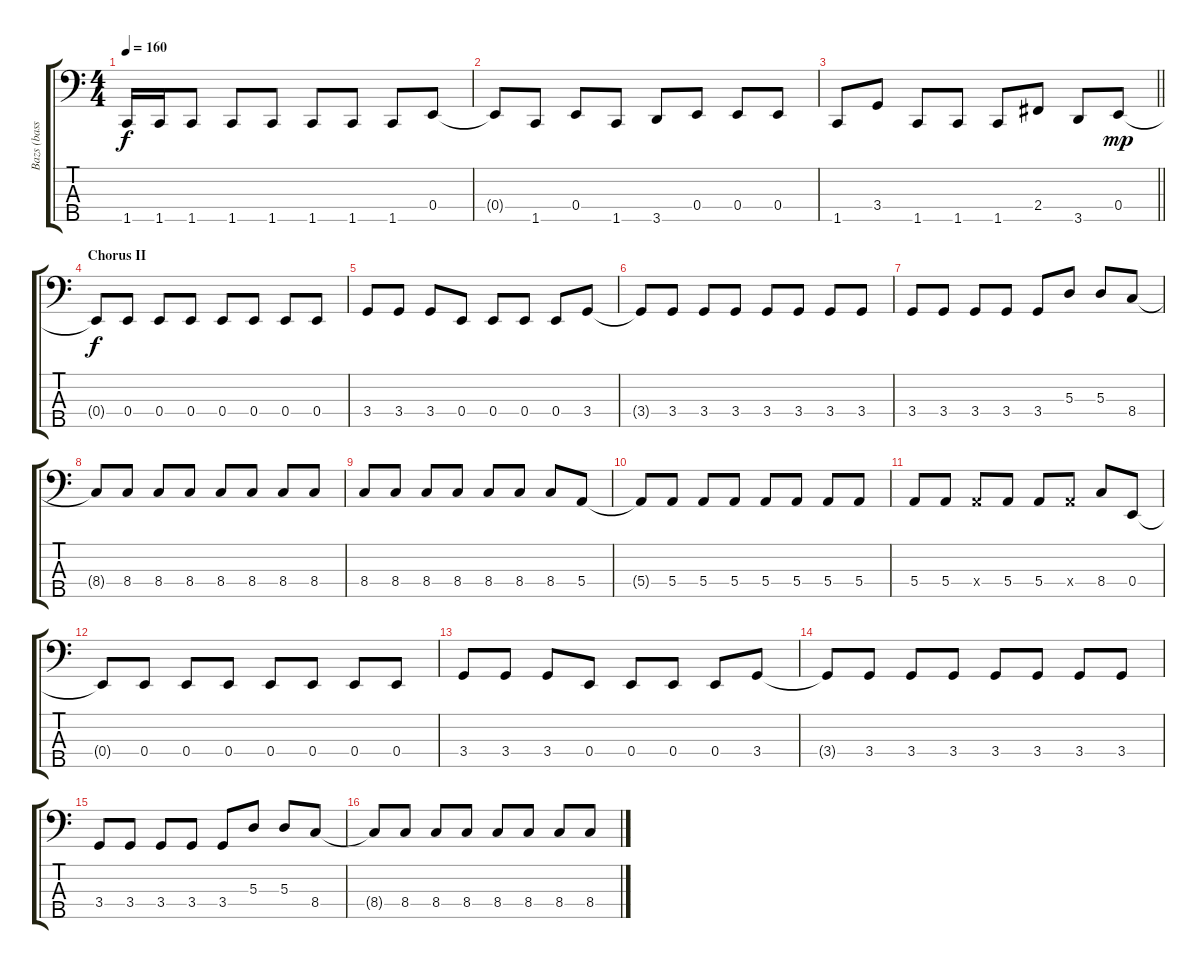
\track ("Bazs (basszus)" "Bazs (bass") {instrument slapbass1}
\staff {score tabs}
\tuning (G2 D2 A1 E1 B0) {hide}
\ts (4 4)
\tempo 160
\clef f4
\ks c
1.5.16{dy f} 1.5.16 1.5.8 1.5.8 1.5.8 1.5.8 1.5.8 1.5.8 0.4.8 |
0.4{t}.8 1.5.8 0.4.8 1.5.8 3.5.8 0.4.8 0.4.8 0.4.8 |
\barLineRight lightlight
1.5.8 3.4.8 1.5.8 1.5.8 1.5.8 2.4.8 3.5.8 0.4.8{dy mp} |
\section ("" "Chorus II")
0.4{t}.8{dy f} 0.4.8 0.4.8 0.4.8 0.4.8 0.4.8 0.4.8 0.4.8 |
3.4.8 3.4.8 3.4.8 0.4.8 0.4.8 0.4.8 0.4.8 3.4.8 |
3.4{t}.8 3.4.8 3.4.8 3.4.8 3.4.8 3.4.8 3.4.8 3.4.8 |
3.4.8 3.4.8 3.4.8 3.4.8 3.4.8 5.3.8 5.3.8 8.4.8 |
8.4{t}.8 8.4.8 8.4.8 8.4.8 8.4.8 8.4.8 8.4.8 8.4.8 |
8.4.8 8.4.8 8.4.8 8.4.8 8.4.8 8.4.8 8.4.8 5.4.8 |
5.4{t}.8 5.4.8 5.4.8 5.4.8 5.4.8 5.4.8 5.4.8 5.4.8 |
5.4.8 5.4.8 5.4{x}.8 5.4.8 5.4.8 5.4{x}.8 8.4.8 0.4.8 |
0.4{t}.8 0.4.8 0.4.8 0.4.8 0.4.8 0.4.8 0.4.8 0.4.8 |
3.4.8 3.4.8 3.4.8 0.4.8 0.4.8 0.4.8 0.4.8 3.4.8 |
3.4{t}.8 3.4.8 3.4.8 3.4.8 3.4.8 3.4.8 3.4.8 3.4.8 |
3.4.8 3.4.8 3.4.8 3.4.8 3.4.8 5.3.8 5.3.8 8.4.8 |
8.4{t}.8 8.4.8 8.4.8 8.4.8 8.4.8 8.4.8 8.4.8 8.4.8
